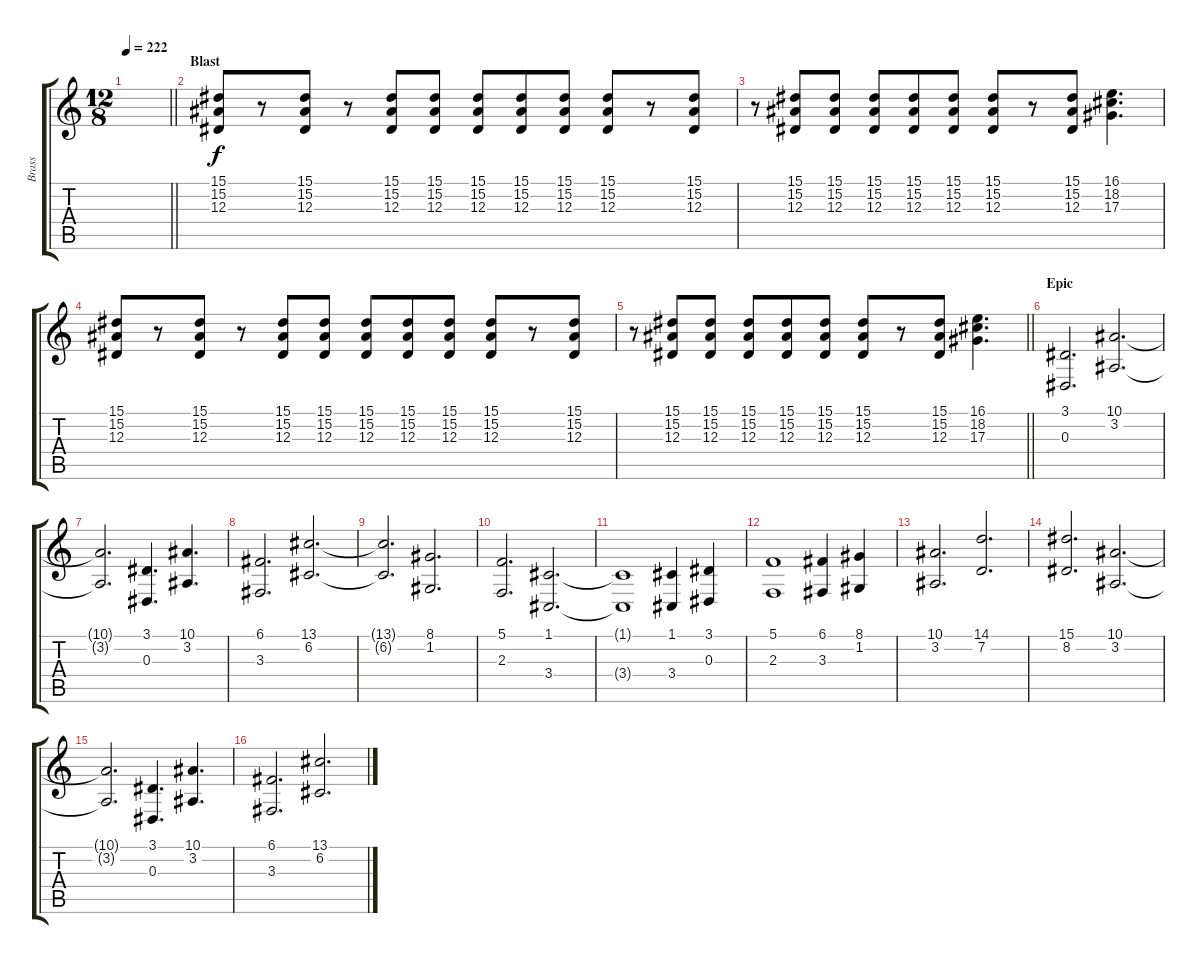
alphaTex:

\track ("Brass" "Brass") {instrument brasssection}
\staff {score tabs}
\tuning (C4 G3 Eb3 Bb2 F2 C2) {hide}
\ts (12 8)
\tempo 222
\clef g2
\barLineRight lightlight
\ks c
|
\section ("" "Blast")
(15.1 15.2 12.3).8 r.8 (15.1 15.2 12.3).8 r.8 (15.1 15.2 12.3).8 (15.1 15.2 12.3).8 (15.1 15.2 12.3).8 (15.1 15.2 12.3).8 (15.1 15.2 12.3).8 (15.1 15.2 12.3).8 r.8 (15.1 15.2 12.3).8 |
r.8 (15.1 15.2 12.3).8 (15.1 15.2 12.3).8 (15.1 15.2 12.3).8 (15.1 15.2 12.3).8 (15.1 15.2 12.3).8 (15.1 15.2 12.3).8 r.8 (15.1 15.2 12.3).8 (16.1 18.2 17.3).4{d} |
(15.1 15.2 12.3).8 r.8 (15.1 15.2 12.3).8 r.8 (15.1 15.2 12.3).8 (15.1 15.2 12.3).8 (15.1 15.2 12.3).8 (15.1 15.2 12.3).8 (15.1 15.2 12.3).8 (15.1 15.2 12.3).8 r.8 (15.1 15.2 12.3).8 |
\barLineRight lightlight
r.8 (15.1 15.2 12.3).8 (15.1 15.2 12.3).8 (15.1 15.2 12.3).8 (15.1 15.2 12.3).8 (15.1 15.2 12.3).8 (15.1 15.2 12.3).8 r.8 (15.1 15.2 12.3).8 (16.1 18.2 17.3).4{d} |
\section ("" "Epic")
(3.1 0.3).2{d} (10.1 3.2).2{d} |
(10.1{t} 3.2{t}).2{d} (3.1 0.3).4{d} (10.1 3.2).4{d} |
(6.1 3.3).2{d} (13.1 6.2).2{d} |
(13.1{t} 6.2{t}).2{d} (8.1 1.2).2{d} |
(5.1 2.3).2{d} (1.1 3.4).2{d} |
(1.1{t} 3.4{t}).1 (1.1 3.4).4 (3.1 0.3).4 |
(5.1 2.3).1 (6.1 3.3).4 (8.1 1.2).4 |
(10.1 3.2).2{d} (14.1 7.2).2{d} |
(15.1 8.2).2{d} (10.1 3.2).2{d} |
(10.1{t} 3.2{t}).2{d} (3.1 0.3).4{d} (10.1 3.2).4{d} |
(6.1 3.3).2{d} (13.1 6.2).2{d}
